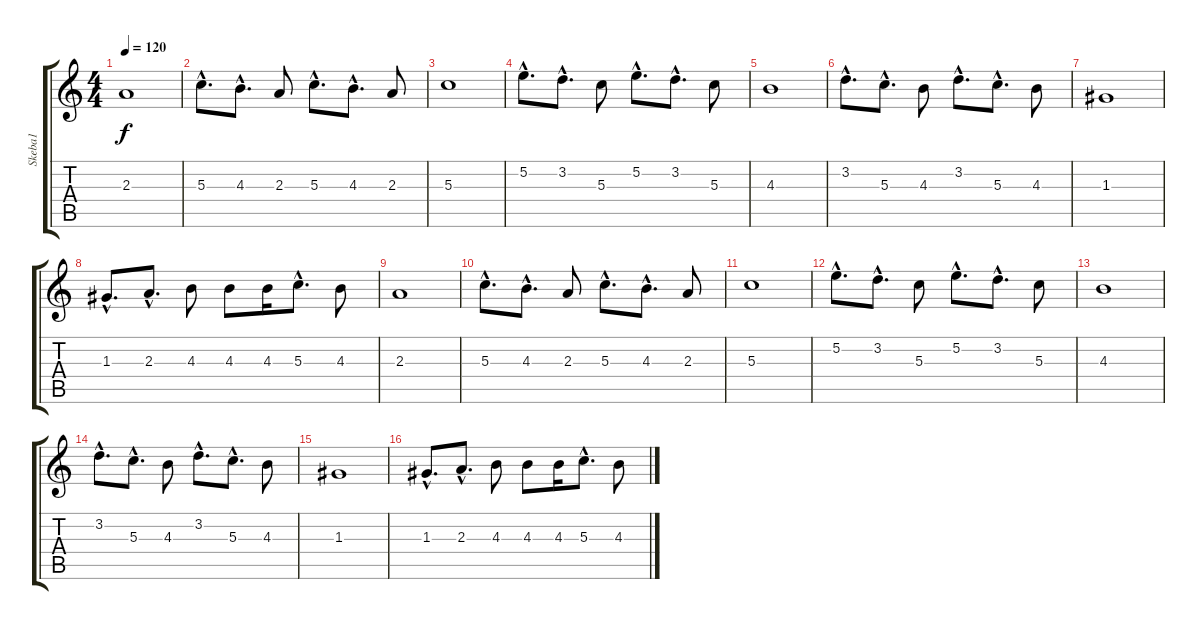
\track ("Skeba1" "Skeba1") {instrument overdrivenguitar}
\staff {score tabs}
\tuning (E4 B3 G3 D3 A2 E2) {hide}
\ts (4 4)
\tempo 120
\clef g2
\ks c
2.3.1{dy f instrument electricguitarclean} |
5.3{hac}.8{d} 4.3{hac}.8{d} 2.3.8 5.3{hac}.8{d} 4.3{hac}.8{d} 2.3.8 |
5.3.1 |
5.2{hac}.8{d} 3.2{hac}.8{d} 5.3.8 5.2{hac}.8{d} 3.2{hac}.8{d} 5.3.8 |
4.3.1 |
3.2{hac}.8{d} 5.3{hac}.8{d} 4.3.8 3.2{hac}.8{d} 5.3{hac}.8{d} 4.3.8 |
1.3.1 |
1.3{hac}.8{d} 2.3{hac}.8{d} 4.3.8 4.3.8 4.3.16 5.3{hac}.8{d} 4.3.8 |
2.3.1 |
5.3{hac}.8{d} 4.3{hac}.8{d} 2.3.8 5.3{hac}.8{d} 4.3{hac}.8{d} 2.3.8 |
5.3.1 |
5.2{hac}.8{d} 3.2{hac}.8{d} 5.3.8 5.2{hac}.8{d} 3.2{hac}.8{d} 5.3.8 |
4.3.1 |
3.2{hac}.8{d} 5.3{hac}.8{d} 4.3.8 3.2{hac}.8{d} 5.3{hac}.8{d} 4.3.8 |
1.3.1 |
1.3{hac}.8{d} 2.3{hac}.8{d} 4.3.8 4.3.8 4.3.16 5.3{hac}.8{d} 4.3.8
